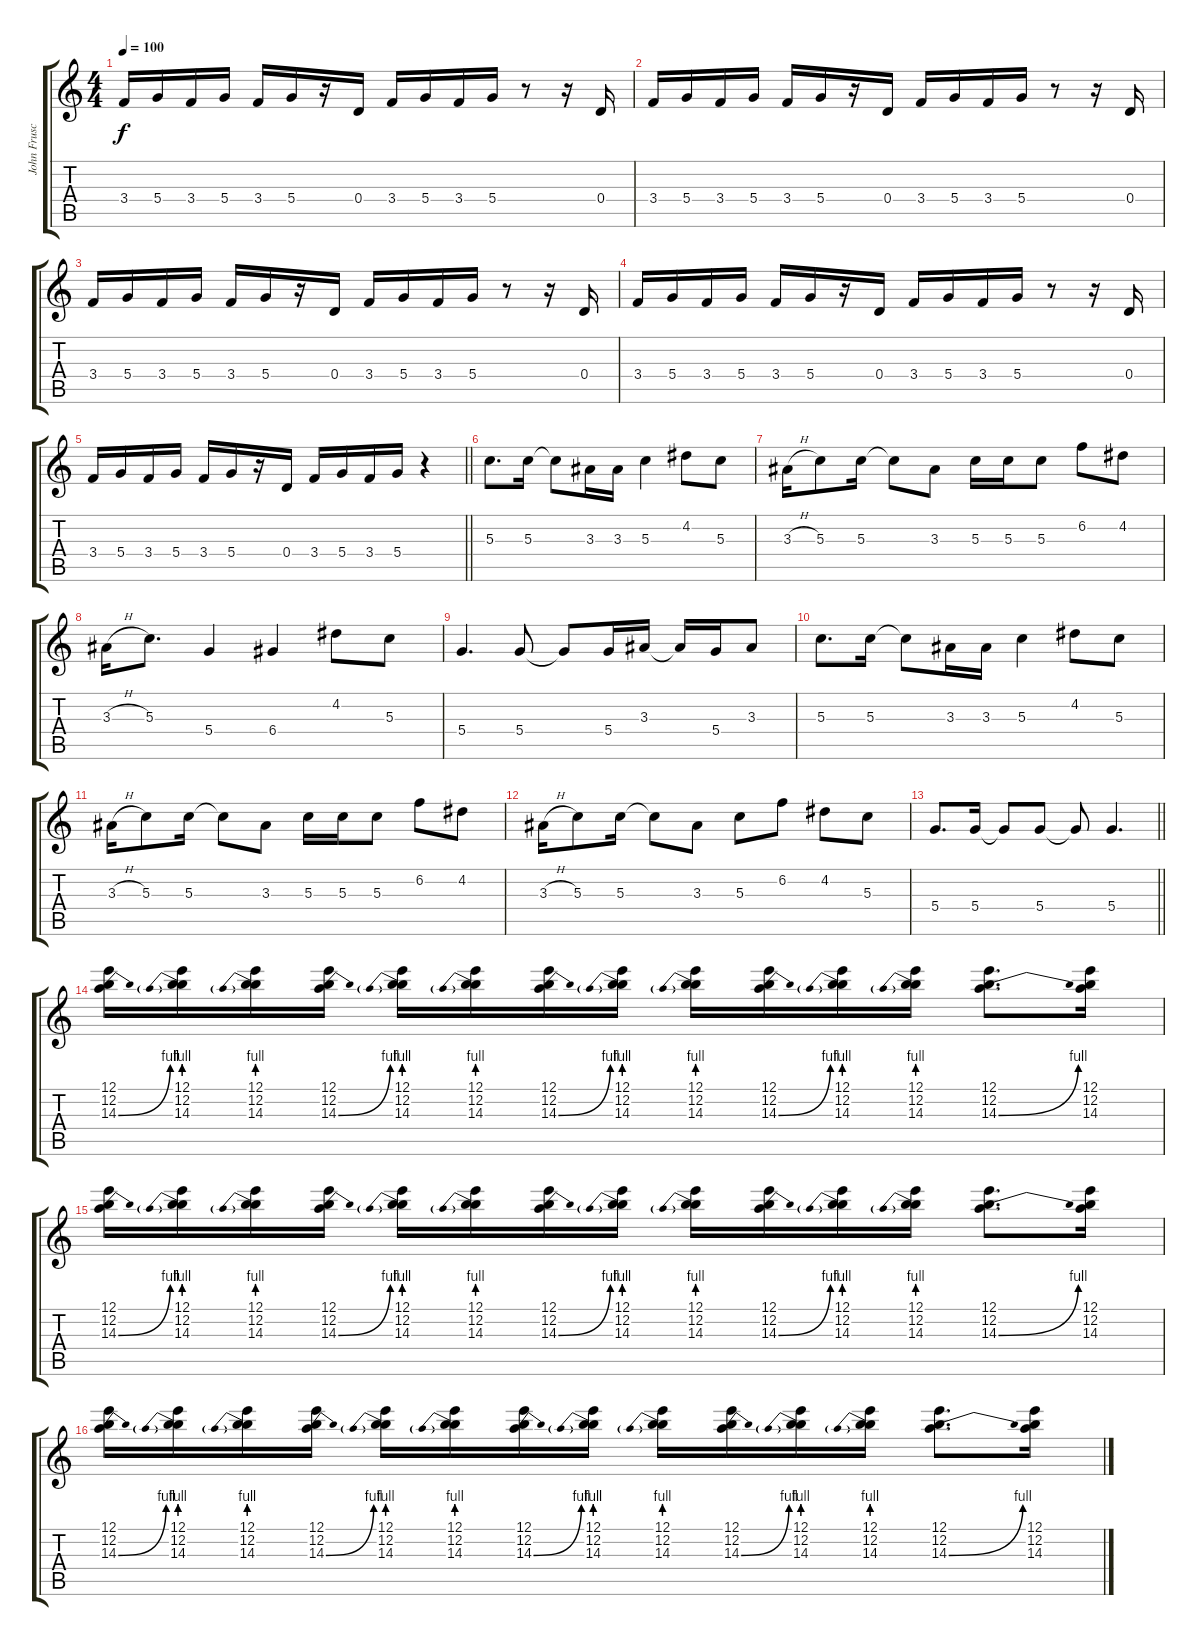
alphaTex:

\track ("John Frusciante" "John Frusc") {instrument overdrivenguitar}
\staff {score tabs}
\tuning (E4 B3 G3 D3 A2 E2) {hide}
\ts (4 4)
\tempo 100
\clef g2
\ks c
3.4.16{dy f} 5.4.16 3.4.16 5.4.16 3.4.16 5.4.16 r.16 0.4.16 3.4.16 5.4.16 3.4.16 5.4.16 r.8 r.16 0.4.16 |
3.4.16 5.4.16 3.4.16 5.4.16 3.4.16 5.4.16 r.16 0.4.16 3.4.16 5.4.16 3.4.16 5.4.16 r.8 r.16 0.4.16 |
3.4.16 5.4.16 3.4.16 5.4.16 3.4.16 5.4.16 r.16 0.4.16 3.4.16 5.4.16 3.4.16 5.4.16 r.8 r.16 0.4.16 |
3.4.16 5.4.16 3.4.16 5.4.16 3.4.16 5.4.16 r.16 0.4.16 3.4.16 5.4.16 3.4.16 5.4.16 r.8 r.16 0.4.16 |
\barLineRight lightlight
3.4.16 5.4.16 3.4.16 5.4.16 3.4.16 5.4.16 r.16 0.4.16 3.4.16 5.4.16 3.4.16 5.4.16 r.4 |
5.3.8{d} 5.3.16 5.3{t}.8 3.3.16 3.3.16 5.3.4 4.2.8 5.3.8 |
3.3{h}.16 5.3.8 5.3.16 5.3{t}.8 3.3.8 5.3.16 5.3.16 5.3.8 6.2.8 4.2.8 |
3.3{h}.16 5.3.8{d} 5.4.4 6.4.4 4.2.8 5.3.8 |
5.4.4{d} 5.4.8 5.4{t}.8 5.4.16 3.3.16 3.3{t}.16 5.4.16 3.3.8 |
5.3.8{d} 5.3.16 5.3{t}.8 3.3.16 3.3.16 5.3.4 4.2.8 5.3.8 |
3.3{h}.16 5.3.8 5.3.16 5.3{t}.8 3.3.8 5.3.16 5.3.16 5.3.8 6.2.8 4.2.8 |
3.3{h}.16 5.3.8 5.3.16 5.3{t}.8 3.3.8 5.3.8 6.2.8 4.2.8 5.3.8 |
\barLineRight lightlight
5.4.8{d} 5.4.16 5.4{t}.8 5.4.8 5.4{t}.8 5.4.4{d} |
(12.1 12.2 14.3{be (bend 0 0 60 4)}).16{instrument overdrivenguitar} (12.1 12.2 14.3{be (prebend 0 4 60 4)}).16 (12.1 12.2 14.3{be (prebend 0 4 60 4)}).16 (12.1 12.2 14.3{be (bend 0 0 60 4)}).16 (12.1 12.2 14.3{be (prebend 0 4 60 4)}).16 (12.1 12.2 14.3{be (prebend 0 4 60 4)}).16 (12.1 12.2 14.3{be (bend 0 0 60 4)}).16 (12.1 12.2 14.3{be (prebend 0 4 60 4)}).16 (12.1 12.2 14.3{be (prebend 0 4 60 4)}).16 (12.1 12.2 14.3{be (bend 0 0 60 4)}).16 (12.1 12.2 14.3{be (prebend 0 4 60 4)}).16 (12.1 12.2 14.3{be (prebend 0 4 60 4)}).16 (12.1 12.2 14.3{be (bend 0 0 60 4)}).8{d} (12.1 12.2 14.3).16 |
(12.1 12.2 14.3{be (bend 0 0 60 4)}).16 (12.1 12.2 14.3{be (prebend 0 4 60 4)}).16 (12.1 12.2 14.3{be (prebend 0 4 60 4)}).16 (12.1 12.2 14.3{be (bend 0 0 60 4)}).16 (12.1 12.2 14.3{be (prebend 0 4 60 4)}).16 (12.1 12.2 14.3{be (prebend 0 4 60 4)}).16 (12.1 12.2 14.3{be (bend 0 0 60 4)}).16 (12.1 12.2 14.3{be (prebend 0 4 60 4)}).16 (12.1 12.2 14.3{be (prebend 0 4 60 4)}).16 (12.1 12.2 14.3{be (bend 0 0 60 4)}).16 (12.1 12.2 14.3{be (prebend 0 4 60 4)}).16 (12.1 12.2 14.3{be (prebend 0 4 60 4)}).16 (12.1 12.2 14.3{be (bend 0 0 60 4)}).8{d} (12.1 12.2 14.3).16 |
(12.1 12.2 14.3{be (bend 0 0 60 4)}).16 (12.1 12.2 14.3{be (prebend 0 4 60 4)}).16 (12.1 12.2 14.3{be (prebend 0 4 60 4)}).16 (12.1 12.2 14.3{be (bend 0 0 60 4)}).16 (12.1 12.2 14.3{be (prebend 0 4 60 4)}).16 (12.1 12.2 14.3{be (prebend 0 4 60 4)}).16 (12.1 12.2 14.3{be (bend 0 0 60 4)}).16 (12.1 12.2 14.3{be (prebend 0 4 60 4)}).16 (12.1 12.2 14.3{be (prebend 0 4 60 4)}).16 (12.1 12.2 14.3{be (bend 0 0 60 4)}).16 (12.1 12.2 14.3{be (prebend 0 4 60 4)}).16 (12.1 12.2 14.3{be (prebend 0 4 60 4)}).16 (12.1 12.2 14.3{be (bend 0 0 60 4)}).8{d} (12.1 12.2 14.3).16
